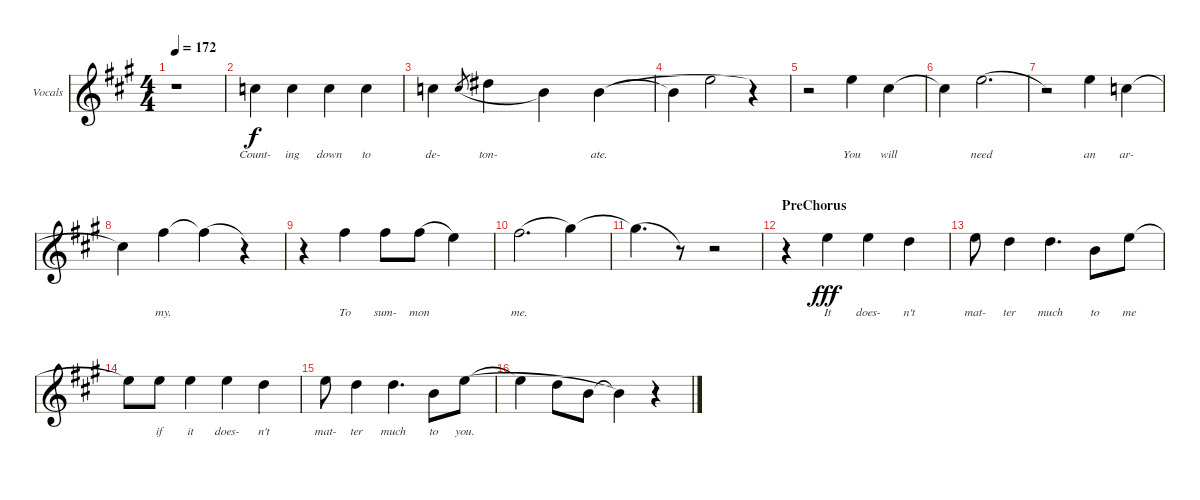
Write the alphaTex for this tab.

\defaultSystemsLayout 4
\bracketExtendMode groupsimilarinstruments
\firstSystemTrackNameOrientation horizontal
\otherSystemsTrackNameOrientation horizontal
\track ("Vocals" "Vocals") {instrument distortionguitar}
\staff {score}
\tuning (E4 B3 G3 D3 A2 E2)
\ts (4 4)
\tempo 172
\clef g2
\scale
0.333333
\ks a
r.1{dy f} |
\scale
0.333333 1.2.4{lyrics (0 "Count-") lyrics (1 "") lyrics (2 "") lyrics (3 "") lyrics (4 "")} 1.2.4{lyrics (0 "ing") lyrics (1 "") lyrics (2 "") lyrics (3 "") lyrics (4 "")} 1.2.4{lyrics (0 "down") lyrics (1 "") lyrics (2 "") lyrics (3 "") lyrics (4 "")} 1.2.4{lyrics (0 "to") lyrics (1 "") lyrics (2 "") lyrics (3 "") lyrics (4 "")} |
\scale
0.333333 1.2.4{lyrics (0 "de-") lyrics (1 "") lyrics (2 "") lyrics (3 "") lyrics (4 "")} 1.2.8{lyrics (0 "") lyrics (1 "") lyrics (2 "") lyrics (3 "") lyrics (4 "") gr legatoorigin} 4.2.4{lyrics (0 "ton-") lyrics (1 "") lyrics (2 "") lyrics (3 "") lyrics (4 "") legatoorigin} 4.3.4{lyrics (0 "") lyrics (1 "") lyrics (2 "") lyrics (3 "") lyrics (4 "")} 4.3.4{lyrics (0 "ate.") lyrics (1 "") lyrics (2 "") lyrics (3 "") lyrics (4 "") legatoorigin} |
\scale
0.333333 4.3{t}.4{lyrics (0 "") lyrics (1 "") lyrics (2 "") lyrics (3 "") lyrics (4 "") legatoorigin} 0.1.2{lyrics (0 "") lyrics (1 "") lyrics (2 "") lyrics (3 "") lyrics (4 "") legatoorigin} r.4 |
\scale
0.333333 r.2 0.1.4{lyrics (0 "You") lyrics (1 "") lyrics (2 "") lyrics (3 "") lyrics (4 "")} 2.2.4{lyrics (0 "will") lyrics (1 "") lyrics (2 "") lyrics (3 "") lyrics (4 "")} |
\scale
0.333333 2.2{t}.4{lyrics (0 "") lyrics (1 "") lyrics (2 "") lyrics (3 "") lyrics (4 "")} 0.1.2{d lyrics (0 "need") lyrics (1 "") lyrics (2 "") lyrics (3 "") lyrics (4 "") legatoorigin} |
\scale
0.333333 r.2 0.1.4{lyrics (0 "an") lyrics (1 "") lyrics (2 "") lyrics (3 "") lyrics (4 "")} 1.2.4{lyrics (0 "ar-") lyrics (1 "") lyrics (2 "") lyrics (3 "") lyrics (4 "")} |
\scale
0.333333 1.2{t}.4{lyrics (0 "") lyrics (1 "") lyrics (2 "") lyrics (3 "") lyrics (4 "")} 2.1.4{lyrics (0 "my.") lyrics (1 "") lyrics (2 "") lyrics (3 "") lyrics (4 "")} 2.1{t}.4{lyrics (0 "") lyrics (1 "") lyrics (2 "") lyrics (3 "") lyrics (4 "") legatoorigin} r.4 |
\scale
0.333333 r.4 2.1.4{lyrics (0 "To") lyrics (1 "") lyrics (2 "") lyrics (3 "") lyrics (4 "")} 2.1.8{lyrics (0 "sum-") lyrics (1 "") lyrics (2 "") lyrics (3 "") lyrics (4 "")} 2.1.8{lyrics (0 "mon") lyrics (1 "") lyrics (2 "") lyrics (3 "") lyrics (4 "") legatoorigin} 0.1.4{lyrics (0 "") lyrics (1 "") lyrics (2 "") lyrics (3 "") lyrics (4 "")} |
\scale
0.333333 2.1.2{d lyrics (0 "me.") lyrics (1 "") lyrics (2 "") lyrics (3 "") lyrics (4 "") legatoorigin} 4.1.4{lyrics (0 "") lyrics (1 "") lyrics (2 "") lyrics (3 "") lyrics (4 "")} |
\scale
0.333333 4.1{t}.4{d lyrics (0 "") lyrics (1 "") lyrics (2 "") lyrics (3 "") lyrics (4 "") legatoorigin} r.8 r.2 |
\section ("" "PreChorus")
\scale
0.333333 r.4 0.1.4{lyrics (0 "It") lyrics (1 "") lyrics (2 "") lyrics (3 "") lyrics (4 "") dy fff} 0.1.4{lyrics (0 "does-") lyrics (1 "") lyrics (2 "") lyrics (3 "") lyrics (4 "")} 3.2.4{lyrics (0 "n't") lyrics (1 "") lyrics (2 "") lyrics (3 "") lyrics (4 "")} |
\scale
0.333333 0.1.8{lyrics (0 "mat-") lyrics (1 "") lyrics (2 "") lyrics (3 "") lyrics (4 "")} 3.2.4{lyrics (0 "ter") lyrics (1 "") lyrics (2 "") lyrics (3 "") lyrics (4 "")} 3.2.4{d lyrics (0 "much") lyrics (1 "") lyrics (2 "") lyrics (3 "") lyrics (4 "")} 0.2.8{lyrics (0 "to") lyrics (1 "") lyrics (2 "") lyrics (3 "") lyrics (4 "")} 0.1.8{lyrics (0 "me") lyrics (1 "") lyrics (2 "") lyrics (3 "") lyrics (4 "")} |
\scale
0.333333 0.1{t}.8{lyrics (0 "") lyrics (1 "") lyrics (2 "") lyrics (3 "") lyrics (4 "")} 0.1.8{lyrics (0 "if") lyrics (1 "") lyrics (2 "") lyrics (3 "") lyrics (4 "")} 0.1.4{lyrics (0 "it") lyrics (1 "") lyrics (2 "") lyrics (3 "") lyrics (4 "")} 0.1.4{lyrics (0 "does-") lyrics (1 "") lyrics (2 "") lyrics (3 "") lyrics (4 "")} 3.2.4{lyrics (0 "n't") lyrics (1 "") lyrics (2 "") lyrics (3 "") lyrics (4 "")} |
\scale
0.333333 0.1.8{lyrics (0 "mat-") lyrics (1 "") lyrics (2 "") lyrics (3 "") lyrics (4 "")} 3.2.4{lyrics (0 "ter") lyrics (1 "") lyrics (2 "") lyrics (3 "") lyrics (4 "")} 3.2.4{d lyrics (0 "much") lyrics (1 "") lyrics (2 "") lyrics (3 "") lyrics (4 "")} 0.2.8{lyrics (0 "to") lyrics (1 "") lyrics (2 "") lyrics (3 "") lyrics (4 "")} 0.1.8{lyrics (0 "you.") lyrics (1 "") lyrics (2 "") lyrics (3 "") lyrics (4 "") legatoorigin} |
\scale
0.333333 0.1{t}.4{lyrics (0 "") lyrics (1 "") lyrics (2 "") lyrics (3 "") lyrics (4 "") legatoorigin} 3.2.8{lyrics (0 "") lyrics (1 "") lyrics (2 "") lyrics (3 "") lyrics (4 "") legatoorigin} 0.2.8{lyrics (0 "") lyrics (1 "") lyrics (2 "") lyrics (3 "") lyrics (4 "") legatoorigin} 0.2{t}.4{lyrics (0 "") lyrics (1 "") lyrics (2 "") lyrics (3 "") lyrics (4 "")} r.4
